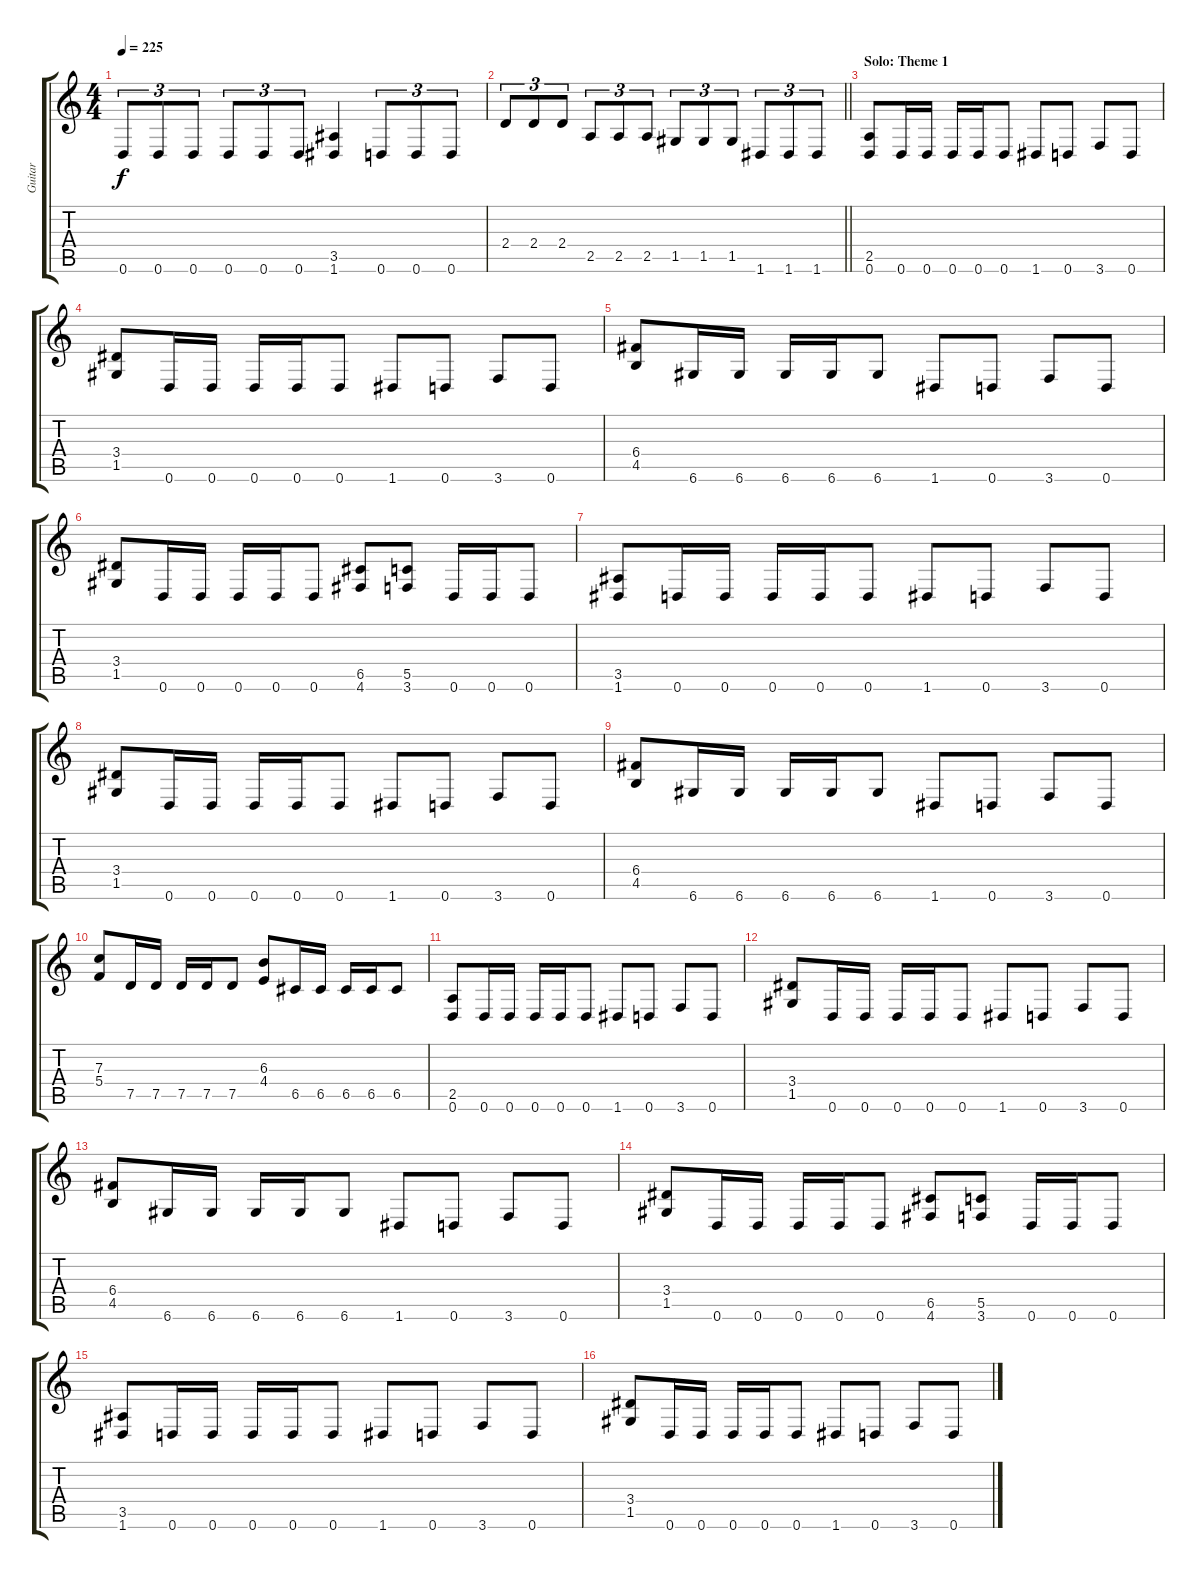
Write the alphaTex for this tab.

\track ("Guitar" "Guitar") {instrument distortionguitar}
\staff {score tabs}
\tuning (D4 A3 F3 C3 G2 D2) {hide}
\ts (4 4)
\tempo 225
\clef g2
\ks c
0.6.8{tu (3 2) dy f} 0.6.8{tu (3 2)} 0.6.8{tu (3 2)} 0.6.8{tu (3 2)} 0.6.8{tu (3 2)} 0.6.8{tu (3 2)} (3.5 1.6).4 0.6.8{tu (3 2)} 0.6.8{tu (3 2)} 0.6.8{tu (3 2)} |
\barLineRight lightlight
2.4.8{tu (3 2)} 2.4.8{tu (3 2)} 2.4.8{tu (3 2)} 2.5.8{tu (3 2)} 2.5.8{tu (3 2)} 2.5.8{tu (3 2)} 1.5.8{tu (3 2)} 1.5.8{tu (3 2)} 1.5.8{tu (3 2)} 1.6.8{tu (3 2)} 1.6.8{tu (3 2)} 1.6.8{tu (3 2)} |
\section ("" "Solo: Theme 1")
(2.5 0.6).8 0.6.16 0.6.16 0.6.16 0.6.16 0.6.8 1.6.8 0.6.8 3.6.8 0.6.8 |
(3.4 1.5).8 0.6.16 0.6.16 0.6.16 0.6.16 0.6.8 1.6.8 0.6.8 3.6.8 0.6.8 |
(6.4 4.5).8 6.6.16 6.6.16 6.6.16 6.6.16 6.6.8 1.6.8 0.6.8 3.6.8 0.6.8 |
(3.4 1.5).8 0.6.16 0.6.16 0.6.16 0.6.16 0.6.8 (6.5 4.6).8 (5.5 3.6).8 0.6.16 0.6.16 0.6.8 |
(3.5 1.6).8 0.6.16 0.6.16 0.6.16 0.6.16 0.6.8 1.6.8 0.6.8 3.6.8 0.6.8 |
(3.4 1.5).8 0.6.16 0.6.16 0.6.16 0.6.16 0.6.8 1.6.8 0.6.8 3.6.8 0.6.8 |
(6.4 4.5).8 6.6.16 6.6.16 6.6.16 6.6.16 6.6.8 1.6.8 0.6.8 3.6.8 0.6.8 |
(7.3 5.4).8 7.5.16 7.5.16 7.5.16 7.5.16 7.5.8 (6.3 4.4).8 6.5.16 6.5.16 6.5.16 6.5.16 6.5.8 |
(2.5 0.6).8 0.6.16 0.6.16 0.6.16 0.6.16 0.6.8 1.6.8 0.6.8 3.6.8 0.6.8 |
(3.4 1.5).8 0.6.16 0.6.16 0.6.16 0.6.16 0.6.8 1.6.8 0.6.8 3.6.8 0.6.8 |
(6.4 4.5).8 6.6.16 6.6.16 6.6.16 6.6.16 6.6.8 1.6.8 0.6.8 3.6.8 0.6.8 |
(3.4 1.5).8 0.6.16 0.6.16 0.6.16 0.6.16 0.6.8 (6.5 4.6).8 (5.5 3.6).8 0.6.16 0.6.16 0.6.8 |
(3.5 1.6).8 0.6.16 0.6.16 0.6.16 0.6.16 0.6.8 1.6.8 0.6.8 3.6.8 0.6.8 |
(3.4 1.5).8 0.6.16 0.6.16 0.6.16 0.6.16 0.6.8 1.6.8 0.6.8 3.6.8 0.6.8
